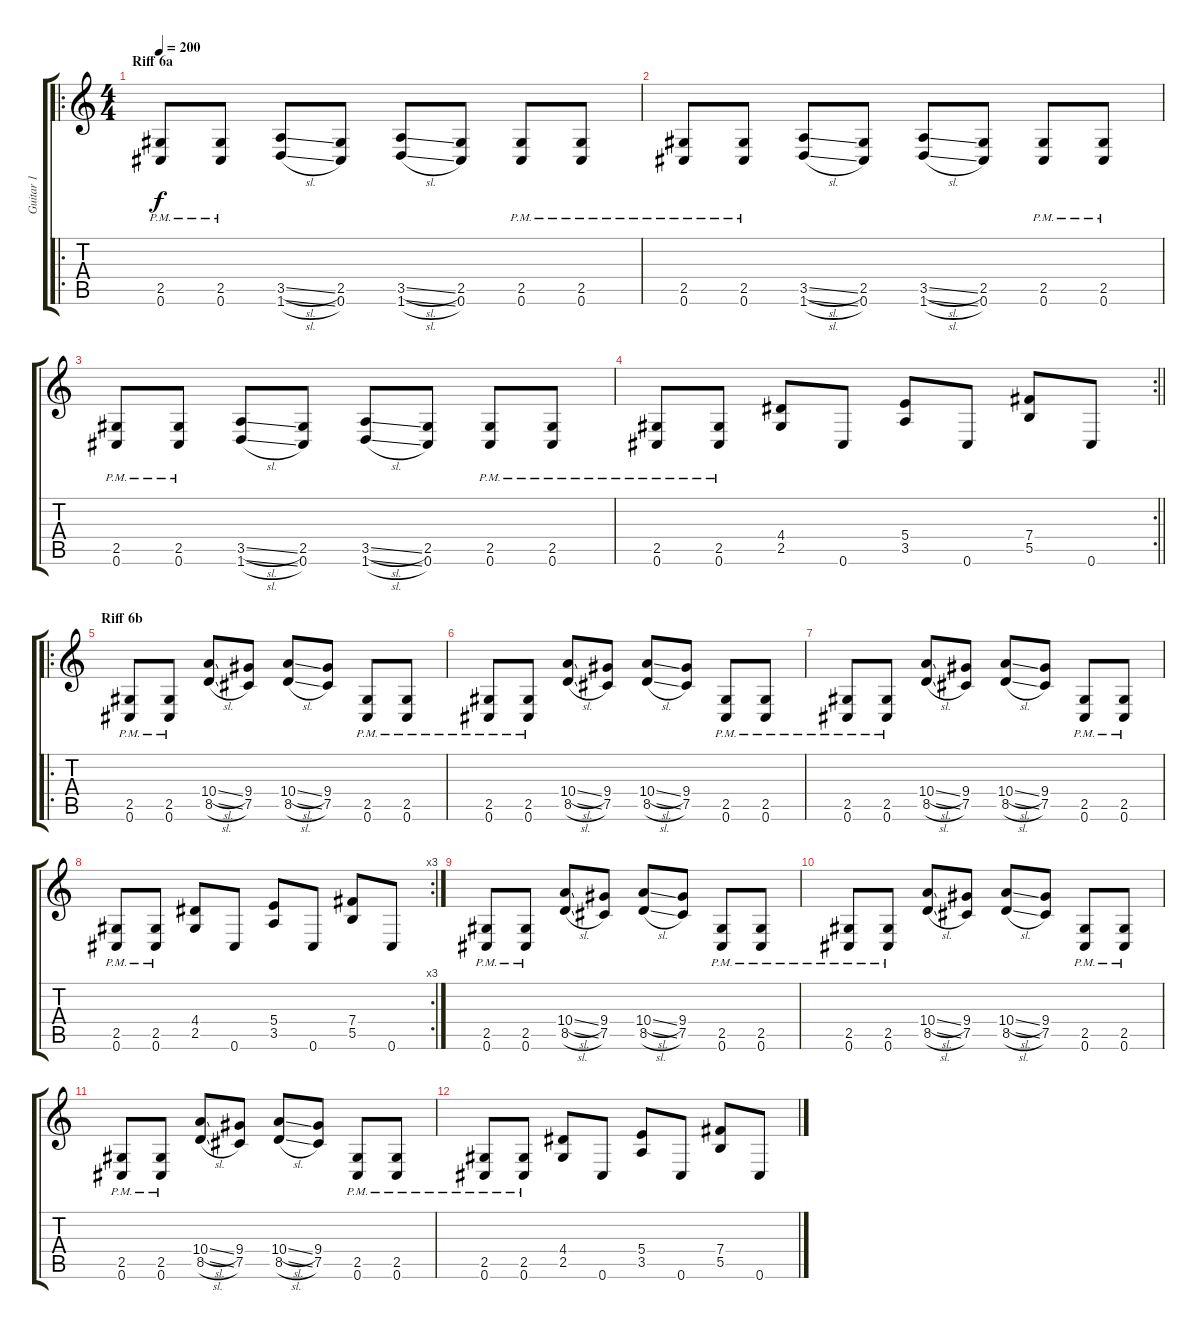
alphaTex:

\track ("Guitar 1" "Guitar 1") {instrument distortionguitar}
\staff {score tabs}
\tuning (Db4 Ab3 E3 B2 Gb2 Db2) {hide}
\ro
\ts (4 4)
\section ("" "Riff 6a")
\tempo 200
\clef g2
\ks c
(2.5{pm} 0.6{pm}).8{dy f} (2.5{pm} 0.6{pm}).8 (3.5{sl} 1.6{sl}).8 (2.5 0.6).8 (3.5{sl} 1.6{sl}).8 (2.5 0.6).8 (2.5{pm} 0.6{pm}).8 (2.5{pm} 0.6{pm}).8 |
(2.5{pm} 0.6{pm}).8 (2.5{pm} 0.6{pm}).8 (3.5{sl} 1.6{sl}).8 (2.5 0.6).8 (3.5{sl} 1.6{sl}).8 (2.5 0.6).8 (2.5{pm} 0.6{pm}).8 (2.5{pm} 0.6{pm}).8 |
(2.5{pm} 0.6{pm}).8 (2.5{pm} 0.6{pm}).8 (3.5{sl} 1.6{sl}).8 (2.5 0.6).8 (3.5{sl} 1.6{sl}).8 (2.5 0.6).8 (2.5{pm} 0.6{pm}).8 (2.5{pm} 0.6{pm}).8 |
\rc 2
\barLineRight lightlight
(2.5{pm} 0.6{pm}).8 (2.5{pm} 0.6{pm}).8 (4.4 2.5).8 0.6.8 (5.4 3.5).8 0.6.8 (7.4 5.5).8 0.6.8 |
\ro
\section ("" "Riff 6b")
(2.5{pm} 0.6{pm}).8 (2.5{pm} 0.6{pm}).8 (10.4{sl} 8.5{sl}).8 (9.4 7.5).8 (10.4{sl} 8.5{sl}).8 (9.4 7.5).8 (2.5{pm} 0.6{pm}).8 (2.5{pm} 0.6{pm}).8 |
(2.5{pm} 0.6{pm}).8 (2.5{pm} 0.6{pm}).8 (10.4{sl} 8.5{sl}).8 (9.4 7.5).8 (10.4{sl} 8.5{sl}).8 (9.4 7.5).8 (2.5{pm} 0.6{pm}).8 (2.5{pm} 0.6{pm}).8 |
(2.5{pm} 0.6{pm}).8 (2.5{pm} 0.6{pm}).8 (10.4{sl} 8.5{sl}).8 (9.4 7.5).8 (10.4{sl} 8.5{sl}).8 (9.4 7.5).8 (2.5{pm} 0.6{pm}).8 (2.5{pm} 0.6{pm}).8 |
\rc 3
(2.5{pm} 0.6{pm}).8 (2.5{pm} 0.6{pm}).8 (4.4 2.5).8 0.6.8 (5.4 3.5).8 0.6.8 (7.4 5.5).8 0.6.8 |
(2.5{pm} 0.6{pm}).8 (2.5{pm} 0.6{pm}).8 (10.4{sl} 8.5{sl}).8 (9.4 7.5).8 (10.4{sl} 8.5{sl}).8 (9.4 7.5).8 (2.5{pm} 0.6{pm}).8 (2.5{pm} 0.6{pm}).8 |
(2.5{pm} 0.6{pm}).8 (2.5{pm} 0.6{pm}).8 (10.4{sl} 8.5{sl}).8 (9.4 7.5).8 (10.4{sl} 8.5{sl}).8 (9.4 7.5).8 (2.5{pm} 0.6{pm}).8 (2.5{pm} 0.6{pm}).8 |
(2.5{pm} 0.6{pm}).8 (2.5{pm} 0.6{pm}).8 (10.4{sl} 8.5{sl}).8 (9.4 7.5).8 (10.4{sl} 8.5{sl}).8 (9.4 7.5).8 (2.5{pm} 0.6{pm}).8 (2.5{pm} 0.6{pm}).8 |
(2.5{pm} 0.6{pm}).8 (2.5{pm} 0.6{pm}).8 (4.4 2.5).8 0.6.8 (5.4 3.5).8 0.6.8 (7.4 5.5).8 0.6.8
